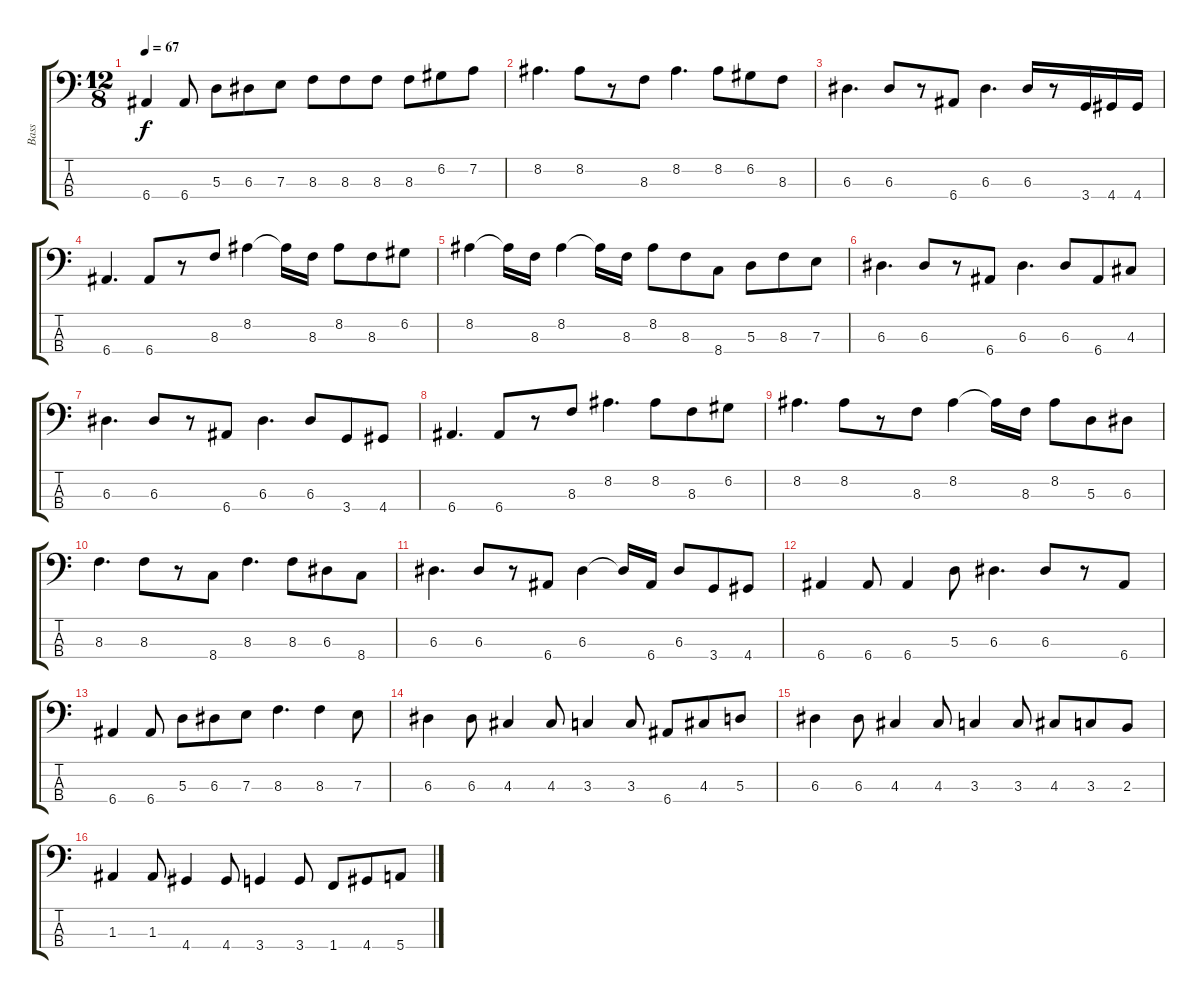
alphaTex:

\track ("Bass" "Bass") {instrument electricbassfinger}
\staff {score tabs}
\tuning (G2 D2 A1 E1) {hide}
\ts (12 8)
\tempo 67
\clef f4
\ks c
6.4.4{dy f} 6.4.8 5.3.8 6.3.8 7.3.8 8.3.8 8.3.8 8.3.8 8.3.8 6.2.8 7.2.8 |
8.2.4{d} 8.2.8 r.8 8.3.8 8.2.4{d} 8.2.8 6.2.8 8.3.8 |
6.3.4{d} 6.3.8 r.8 6.4.8 6.3.4{d} 6.3.16 r.8 3.4.16 4.4.16 4.4.16 |
6.4.4{d} 6.4.8 r.8 8.3.8 8.2.4 8.2{t}.16 8.3.16 8.2.8 8.3.8 6.2.8 |
8.2.4 8.2{t}.16 8.3.16 8.2.4 8.2{t}.16 8.3.16 8.2.8 8.3.8 8.4.8 5.3.8 8.3.8 7.3.8 |
6.3.4{d} 6.3.8 r.8 6.4.8 6.3.4{d} 6.3.8 6.4.8 4.3.8 |
6.3.4{d} 6.3.8 r.8 6.4.8 6.3.4{d} 6.3.8 3.4.8 4.4.8 |
6.4.4{d} 6.4.8 r.8 8.3.8 8.2.4{d} 8.2.8 8.3.8 6.2.8 |
8.2.4{d} 8.2.8 r.8 8.3.8 8.2.4 8.2{t}.16 8.3.16 8.2.8 5.3.8 6.3.8 |
8.3.4{d} 8.3.8 r.8 8.4.8 8.3.4{d} 8.3.8 6.3.8 8.4.8 |
6.3.4{d} 6.3.8 r.8 6.4.8 6.3.4 6.3{t}.16 6.4.16 6.3.8 3.4.8 4.4.8 |
6.4.4 6.4.8 6.4.4 5.3.8 6.3.4{d} 6.3.8 r.8 6.4.8 |
6.4.4 6.4.8 5.3.8 6.3.8 7.3.8 8.3.4{d} 8.3.4 7.3.8 |
6.3.4 6.3.8 4.3.4 4.3.8 3.3.4 3.3.8 6.4.8 4.3.8 5.3.8 |
6.3.4 6.3.8 4.3.4 4.3.8 3.3.4 3.3.8 4.3.8 3.3.8 2.3.8 |
1.3.4 1.3.8 4.4.4 4.4.8 3.4.4 3.4.8 1.4.8 4.4.8 5.4.8
